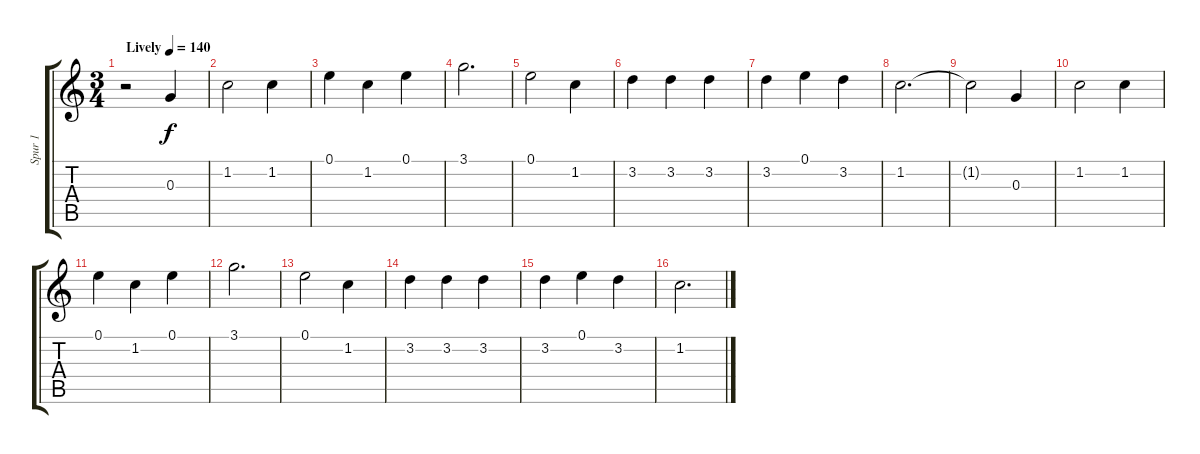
\track ("Spur 1" "Spur 1") {instrument acousticguitarsteel}
\staff {score tabs}
\tuning (E4 B3 G3 D3 A2 E2) {hide}
\ts (3 4)
\tempo (140 "Lively")
\clef g2
\ks c
r.2{dy f instrument acousticguitarsteel} 0.3.4 |
1.2.2 1.2.4 |
0.1.4 1.2.4 0.1.4 |
3.1.2{d} |
0.1.2 1.2.4 |
3.2.4 3.2.4 3.2.4 |
3.2.4 0.1.4 3.2.4 |
1.2.2{d} |
1.2{t}.2 0.3.4 |
1.2.2 1.2.4 |
0.1.4 1.2.4 0.1.4 |
3.1.2{d} |
0.1.2 1.2.4 |
3.2.4 3.2.4 3.2.4 |
3.2.4 0.1.4 3.2.4 |
1.2.2{d}
